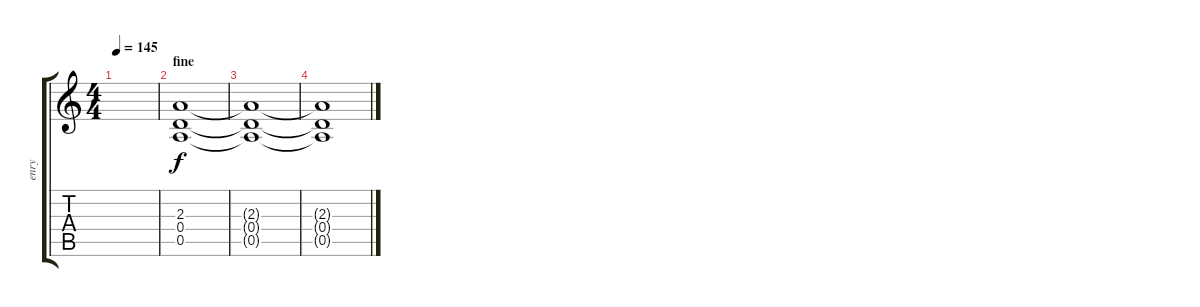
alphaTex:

\track ("enry" "enry") {instrument overdrivenguitar}
\staff {score tabs}
\tuning (E4 B3 G3 D3 A2 E2) {hide}
\ts (4 4)
\tempo 145
\clef g2
\ks c
|
\section ("" "fine")
(2.3 0.4 0.5).1 |
(2.3{t} 0.4{t} 0.5{t}).1 |
(2.3{t} 0.4{t} 0.5{t}).1
